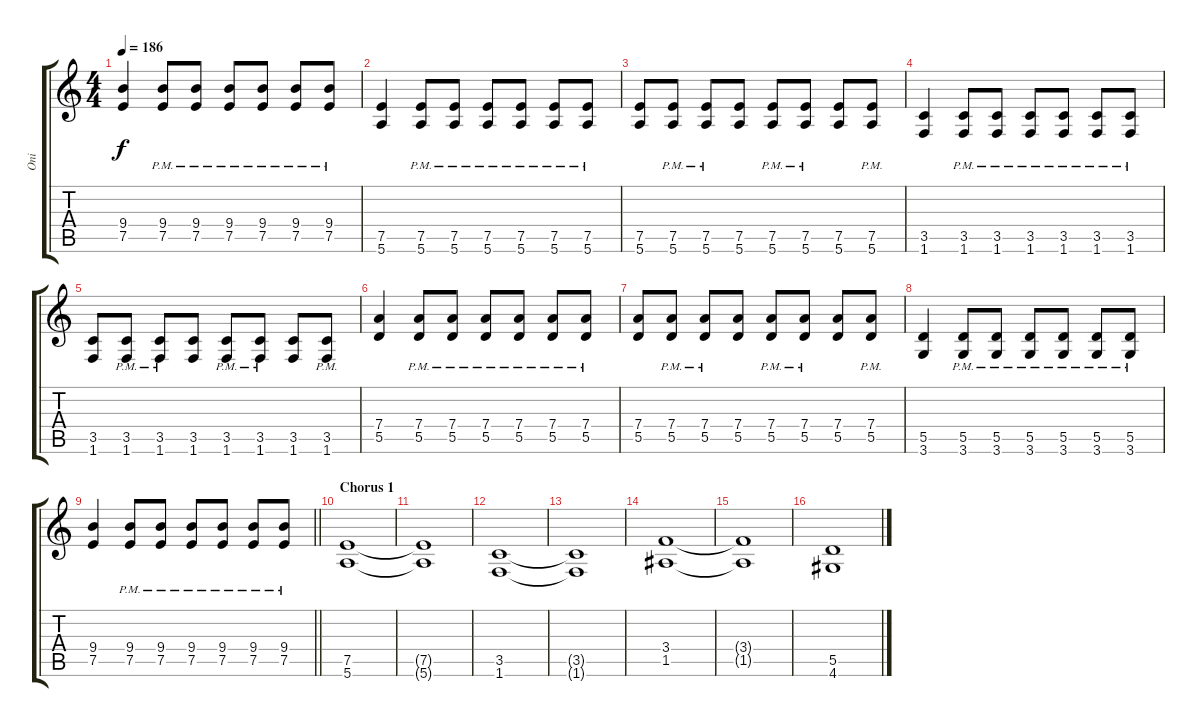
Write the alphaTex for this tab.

\track ("Oni" "Oni") {instrument distortionguitar}
\staff {score tabs}
\tuning (E4 B3 G3 D3 A2 E2) {hide}
\ts (4 4)
\tempo 186
\clef g2
\ks c
(9.4 7.5).4{dy f} (9.4 7.5{pm}).8 (9.4 7.5{pm}).8 (9.4 7.5{pm}).8 (9.4 7.5{pm}).8 (9.4 7.5{pm}).8 (9.4 7.5{pm}).8 |
(7.5 5.6).4 (7.5{pm} 5.6{pm}).8 (7.5{pm} 5.6{pm}).8 (7.5{pm} 5.6{pm}).8 (7.5{pm} 5.6{pm}).8 (7.5{pm} 5.6{pm}).8 (7.5{pm} 5.6{pm}).8 |
(7.5 5.6).8 (7.5{pm} 5.6{pm}).8 (7.5{pm} 5.6{pm}).8 (7.5 5.6).8 (7.5{pm} 5.6{pm}).8 (7.5{pm} 5.6{pm}).8 (7.5 5.6).8 (7.5{pm} 5.6{pm}).8 |
(3.5 1.6).4 (3.5{pm} 1.6{pm}).8 (3.5{pm} 1.6{pm}).8 (3.5{pm} 1.6{pm}).8 (3.5{pm} 1.6{pm}).8 (3.5{pm} 1.6{pm}).8 (3.5{pm} 1.6{pm}).8 |
(3.5 1.6).8 (3.5{pm} 1.6{pm}).8 (3.5{pm} 1.6{pm}).8 (3.5 1.6).8 (3.5{pm} 1.6{pm}).8 (3.5{pm} 1.6{pm}).8 (3.5 1.6).8 (3.5{pm} 1.6{pm}).8 |
(7.4 5.5).4 (7.4 5.5{pm}).8 (7.4 5.5{pm}).8 (7.4 5.5{pm}).8 (7.4 5.5{pm}).8 (7.4 5.5{pm}).8 (7.4 5.5{pm}).8 |
(7.4 5.5).8 (7.4 5.5{pm}).8 (7.4 5.5{pm}).8 (7.4 5.5).8 (7.4 5.5{pm}).8 (7.4 5.5{pm}).8 (7.4 5.5).8 (7.4 5.5{pm}).8 |
(5.5 3.6).4 (5.5{pm} 3.6{pm}).8 (5.5{pm} 3.6{pm}).8 (5.5{pm} 3.6{pm}).8 (5.5{pm} 3.6{pm}).8 (5.5{pm} 3.6{pm}).8 (5.5{pm} 3.6{pm}).8 |
\barLineRight lightlight
(9.4 7.5).4 (9.4 7.5{pm}).8 (9.4 7.5{pm}).8 (9.4 7.5{pm}).8 (9.4 7.5{pm}).8 (9.4 7.5{pm}).8 (9.4 7.5{pm}).8 |
\section ("" "Chorus 1")
(7.5 5.6).1 |
(7.5{t} 5.6{t}).1 |
(3.5 1.6).1 |
(3.5{t} 1.6{t}).1 |
(3.4 1.5).1 |
(3.4{t} 1.5{t}).1 |
(5.5 4.6).1
